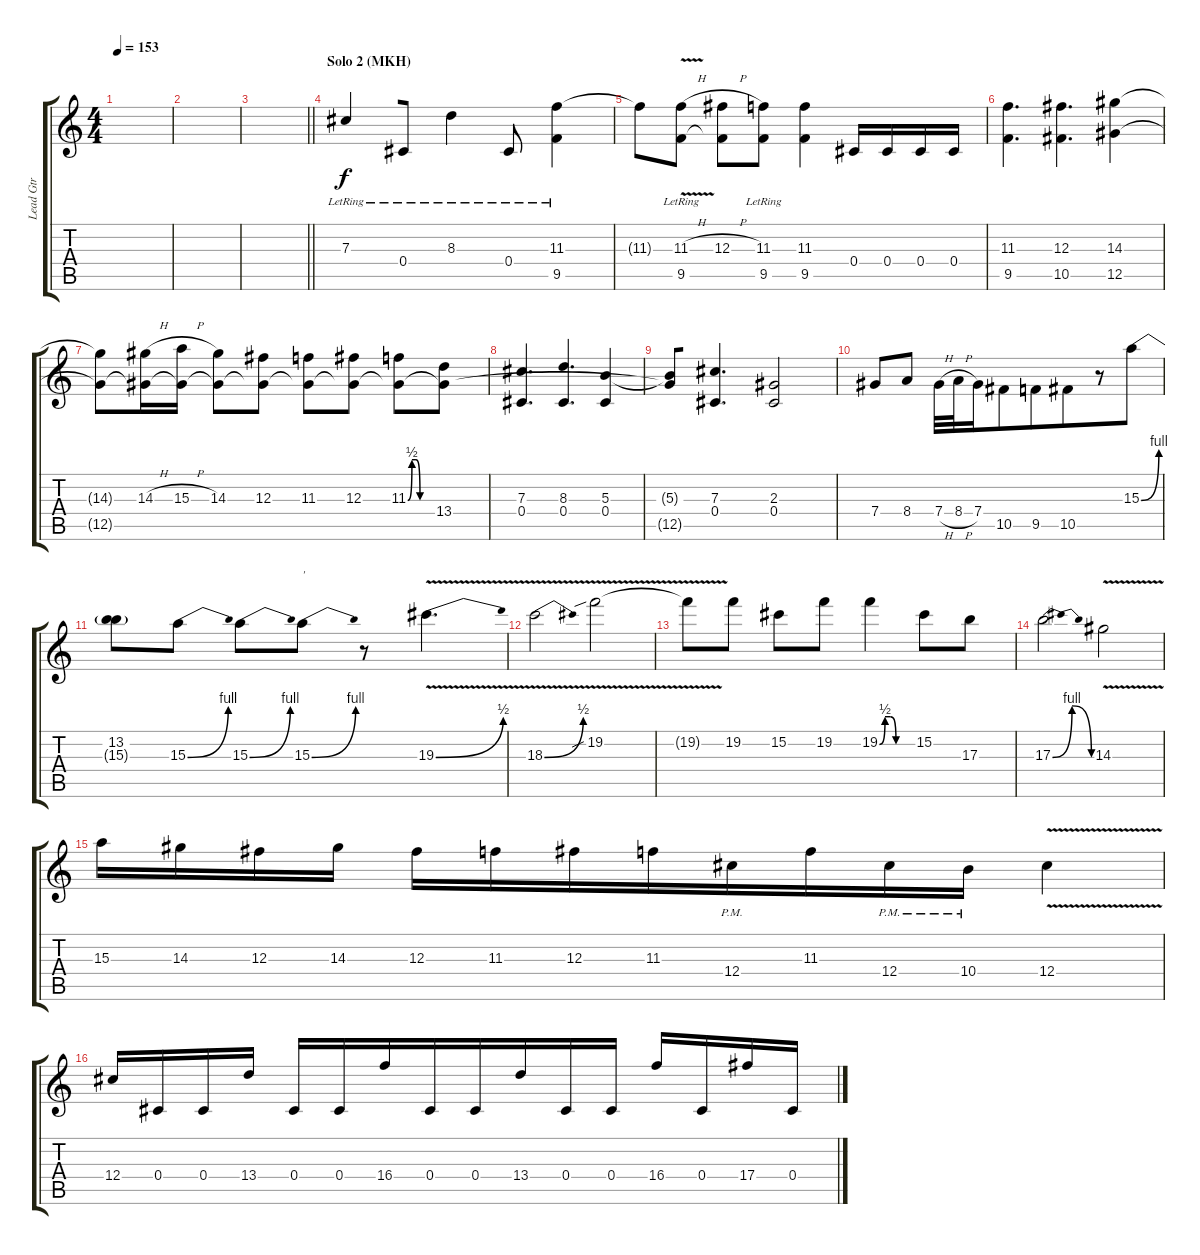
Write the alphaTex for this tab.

\track ("Lead Gtr" "Lead Gtr") {instrument distortionguitar}
\staff {score tabs}
\tuning (Eb4 Bb3 Gb3 Db3 Ab2 Db2) {hide}
\ts (4 4)
\tempo 153
\clef g2
\ks c
|
|
\barLineRight lightlight
|
\section ("" "Solo 2 (MKH)")
7.3{lr}.4{beam merge} 0.4{lr}.8 8.3{lr}.4 0.4{lr}.8 (11.3{lr} 9.5).4 |
11.3{t}.8{beam merge} (11.3{v h lr} 9.5).8 (12.3{h} 9.5{t}).8{beam merge} (11.3{lr} 9.5).8 (11.3 9.5).4 0.4.16 0.4.16 0.4.16 0.4.16 |
(11.3 9.5).4{d beam merge} (12.3 10.5).4{d} (14.3 12.5).4 |
(14.3{t} 12.5{t}).8 (14.3{h} 12.5{t}).16 (15.3{h} 12.5{t}).16 (14.3 12.5{t}).8 (12.3 12.5{t}).8 (11.3 12.5{t}).8 (12.3 12.5{t}).8 (11.3{be (custom 0 0 10 2 20 2 30 0 60 0)} 12.5{t}).8 (13.4 12.5{t}).8 |
(7.3 0.4).4{d} (8.3 0.4).4{d} (5.3 0.4).4 |
(5.3{t} 12.5{t}).8{beam merge} (7.3 0.4).4{d} (2.3 0.4).2 |
7.4.8{beam merge} 8.4.8 7.4{h}.32 8.4{h}.32 7.4.16{beam merge} 10.5.8{beam merge} 9.5.8{beam merge} 10.5.8{beam merge} r.8 15.3{be (bend 0 0 60 4)}.8 |
(13.2 15.3{t}).8 15.3{be (bend 0 0 60 4)}.8 15.3{be (bend 0 0 60 4)}.8 15.3{be (bend 0 0 60 4)}.8{txt "'"} r.8 19.3{be (bend 0 0 60 2) v}.4{d} |
18.3{be (bend 0 0 60 2) v}.2 19.2{v sib}.2 |
19.2{t}.8 19.2.8 15.2.8 19.2.8{beam merge} 19.2{be (custom 0 0 10 2 20 2 30 0 60 0)}.4 15.2.8 17.3.8 |
17.3{be (bendrelease 0 0 30 4 30 4 60 0)}.2 14.3{v}.2 |
15.3.16 14.3.16{beam merge} 12.3.16 14.3.16 12.3.16 11.3.16 12.3.16{beam merge} 11.3.16{beam merge} 12.4{pm}.16 11.3.16 12.4{pm}.16 10.4{pm}.16 12.4{v}.4 |
12.4.16{beam merge} 0.4.16{beam merge} 0.4.16{beam merge} 13.4.16 0.4.16 0.4.16{beam merge} 16.4.16{beam merge} 0.4.16{beam merge} 0.4.16{beam merge} 13.4.16{beam merge} 0.4.16{beam merge} 0.4.16 16.4.16 0.4.16 17.4.16 0.4.16
